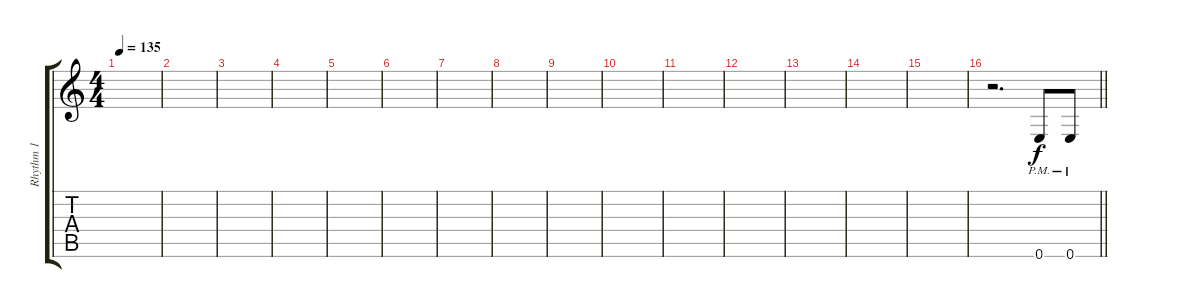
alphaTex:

\track ("Rhythm 1" "Rhythm 1") {instrument distortionguitar}
\staff {score tabs}
\tuning (E4 B3 G3 D3 A2 E2) {hide}
\ts (4 4)
\tempo 135
\clef g2
\ks c
|
|
|
|
|
|
|
|
|
|
|
|
|
|
|
\barLineRight lightlight
r.2{d} 0.6{pm}.8{dy f} 0.6{pm}.8
